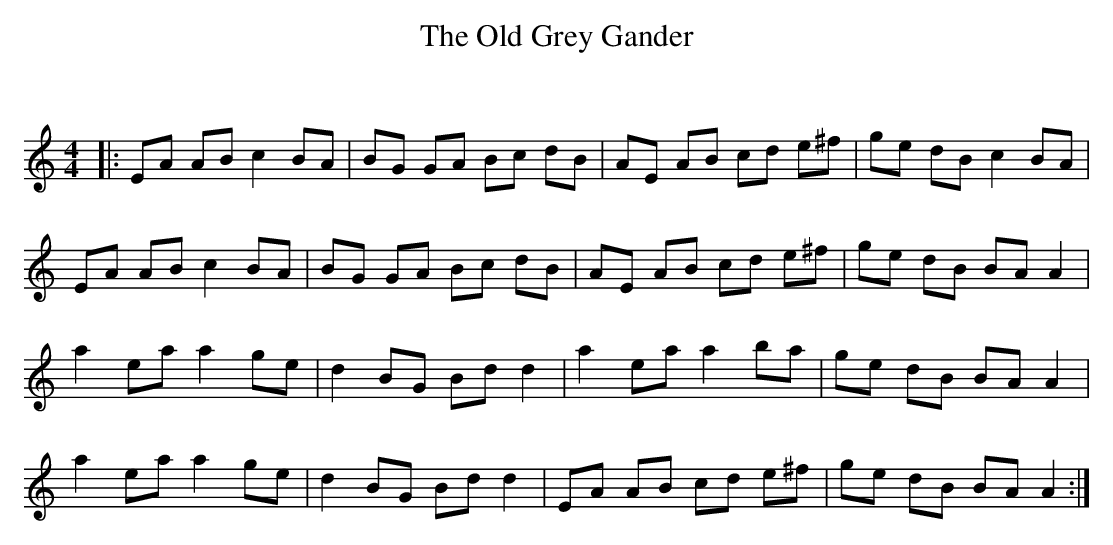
X:1
T: The Old Grey Gander
C:
Q: 232
K:Am
M:4/4
L:1/8
|:EA AB c2 BA|BG GA Bc dB|AE AB cd e^f|ge dB c2 BA|
EA AB c2 BA|BG GA Bc dB|AE AB cd e^f|ge dB BA A2|
a2 ea a2 ge|d2 BG Bd d2|a2 ea a2 ba|ge dB BA A2|
a2 ea a2 ge|d2 BG Bd d2|EA AB cd e^f|ge dB BA A2:|
